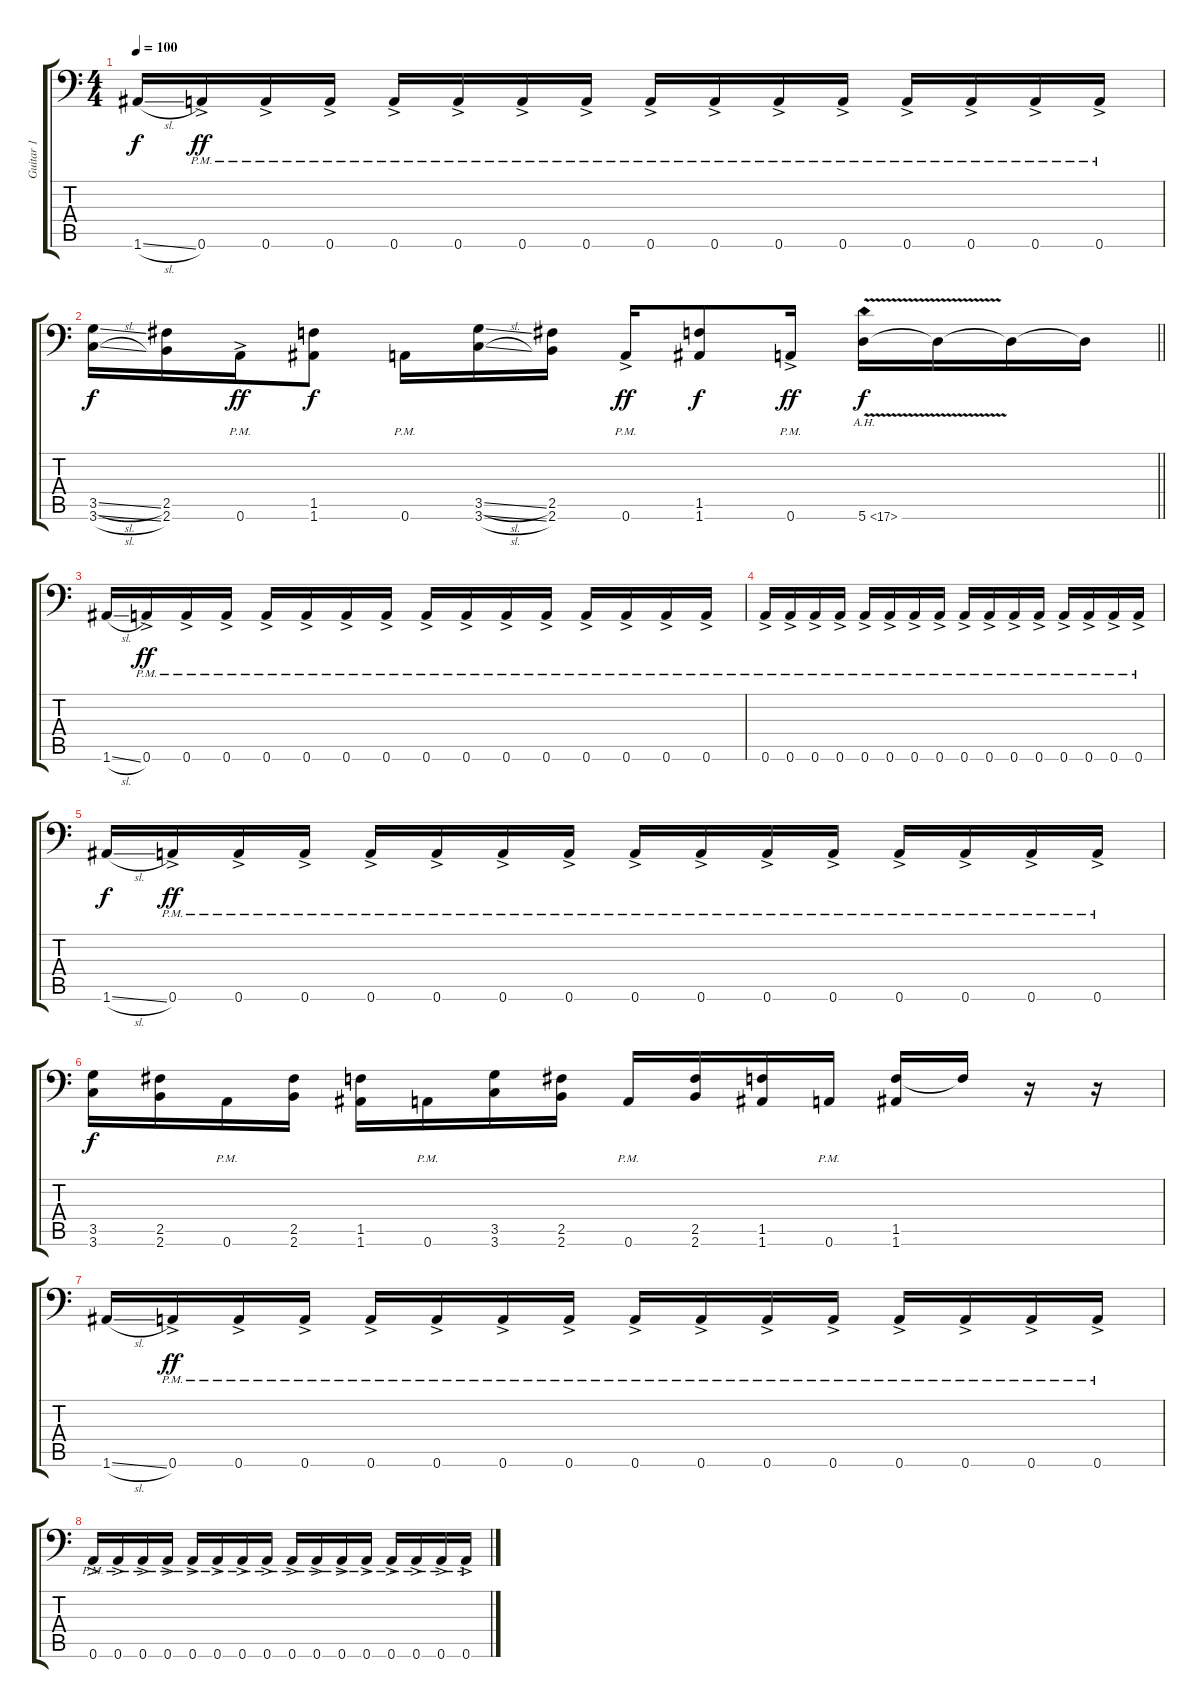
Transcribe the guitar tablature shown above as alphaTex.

\track ("Guitar 1" "Guitar 1") {instrument overdrivenguitar}
\staff {score tabs}
\tuning (B3 Gb3 D3 A2 E2 A1) {hide}
\ts (4 4)
\tempo 100
\clef f4
\ks c
1.6{sl}.16{dy f} 0.6{ac pm}.16{dy ff} 0.6{ac pm}.16 0.6{ac pm}.16 0.6{ac pm}.16 0.6{ac pm}.16 0.6{ac pm}.16 0.6{ac pm}.16 0.6{ac pm}.16 0.6{ac pm}.16 0.6{ac pm}.16 0.6{ac pm}.16 0.6{ac pm}.16 0.6{ac pm}.16 0.6{ac pm}.16 0.6{ac pm}.16 |
\barLineRight lightlight
(3.5{sl} 3.6{sl}).16{dy f} (2.5 2.6).16 0.6{ac pm}.16{dy ff} (1.5 1.6).8{dy f} 0.6{pm}.16 (3.5{sl} 3.6{sl}).16 (2.5 2.6).16 0.6{ac pm}.16{dy ff} (1.5 1.6).8{dy f} 0.6{ac pm}.16{dy ff} 5.6{ah 12 v}.16{dy f} 5.6{t}.16 5.6{t}.16 5.6{t}.16 |
\section ("" "")
1.6{sl}.16 0.6{ac pm}.16{dy ff} 0.6{ac pm}.16 0.6{ac pm}.16 0.6{ac pm}.16 0.6{ac pm}.16 0.6{ac pm}.16 0.6{ac pm}.16 0.6{ac pm}.16 0.6{ac pm}.16 0.6{ac pm}.16 0.6{ac pm}.16 0.6{ac pm}.16 0.6{ac pm}.16 0.6{ac pm}.16 0.6{ac pm}.16 |
0.6{ac pm}.16 0.6{ac pm}.16 0.6{ac pm}.16 0.6{ac pm}.16 0.6{ac pm}.16 0.6{ac pm}.16 0.6{ac pm}.16 0.6{ac pm}.16 0.6{ac pm}.16 0.6{ac pm}.16 0.6{ac pm}.16 0.6{ac pm}.16 0.6{ac pm}.16 0.6{ac pm}.16 0.6{ac pm}.16 0.6{ac pm}.16 |
1.6{sl}.16{dy f} 0.6{ac pm}.16{dy ff} 0.6{ac pm}.16 0.6{ac pm}.16 0.6{ac pm}.16 0.6{ac pm}.16 0.6{ac pm}.16 0.6{ac pm}.16 0.6{ac pm}.16 0.6{ac pm}.16 0.6{ac pm}.16 0.6{ac pm}.16 0.6{ac pm}.16 0.6{ac pm}.16 0.6{ac pm}.16 0.6{ac pm}.16 |
(3.5 3.6).16{dy f} (2.5 2.6).16 0.6{pm}.16 (2.5 2.6).16 (1.5 1.6).16 0.6{pm}.16 (3.5 3.6).16 (2.5 2.6).16 0.6{pm}.16 (2.5 2.6).16 (1.5 1.6).16 0.6{pm}.16 (1.5 1.6).16 1.5{t}.16 r.16 r.16 |
1.6{sl}.16 0.6{ac pm}.16{dy ff} 0.6{ac pm}.16 0.6{ac pm}.16 0.6{ac pm}.16 0.6{ac pm}.16 0.6{ac pm}.16 0.6{ac pm}.16 0.6{ac pm}.16 0.6{ac pm}.16 0.6{ac pm}.16 0.6{ac pm}.16 0.6{ac pm}.16 0.6{ac pm}.16 0.6{ac pm}.16 0.6{ac pm}.16 |
0.6{ac pm}.16 0.6{ac pm}.16 0.6{ac pm}.16 0.6{ac pm}.16 0.6{ac pm}.16 0.6{ac pm}.16 0.6{ac pm}.16 0.6{ac pm}.16 0.6{ac pm}.16 0.6{ac pm}.16 0.6{ac pm}.16 0.6{ac pm}.16 0.6{ac pm}.16 0.6{ac pm}.16 0.6{ac pm}.16 0.6{ac pm}.16
